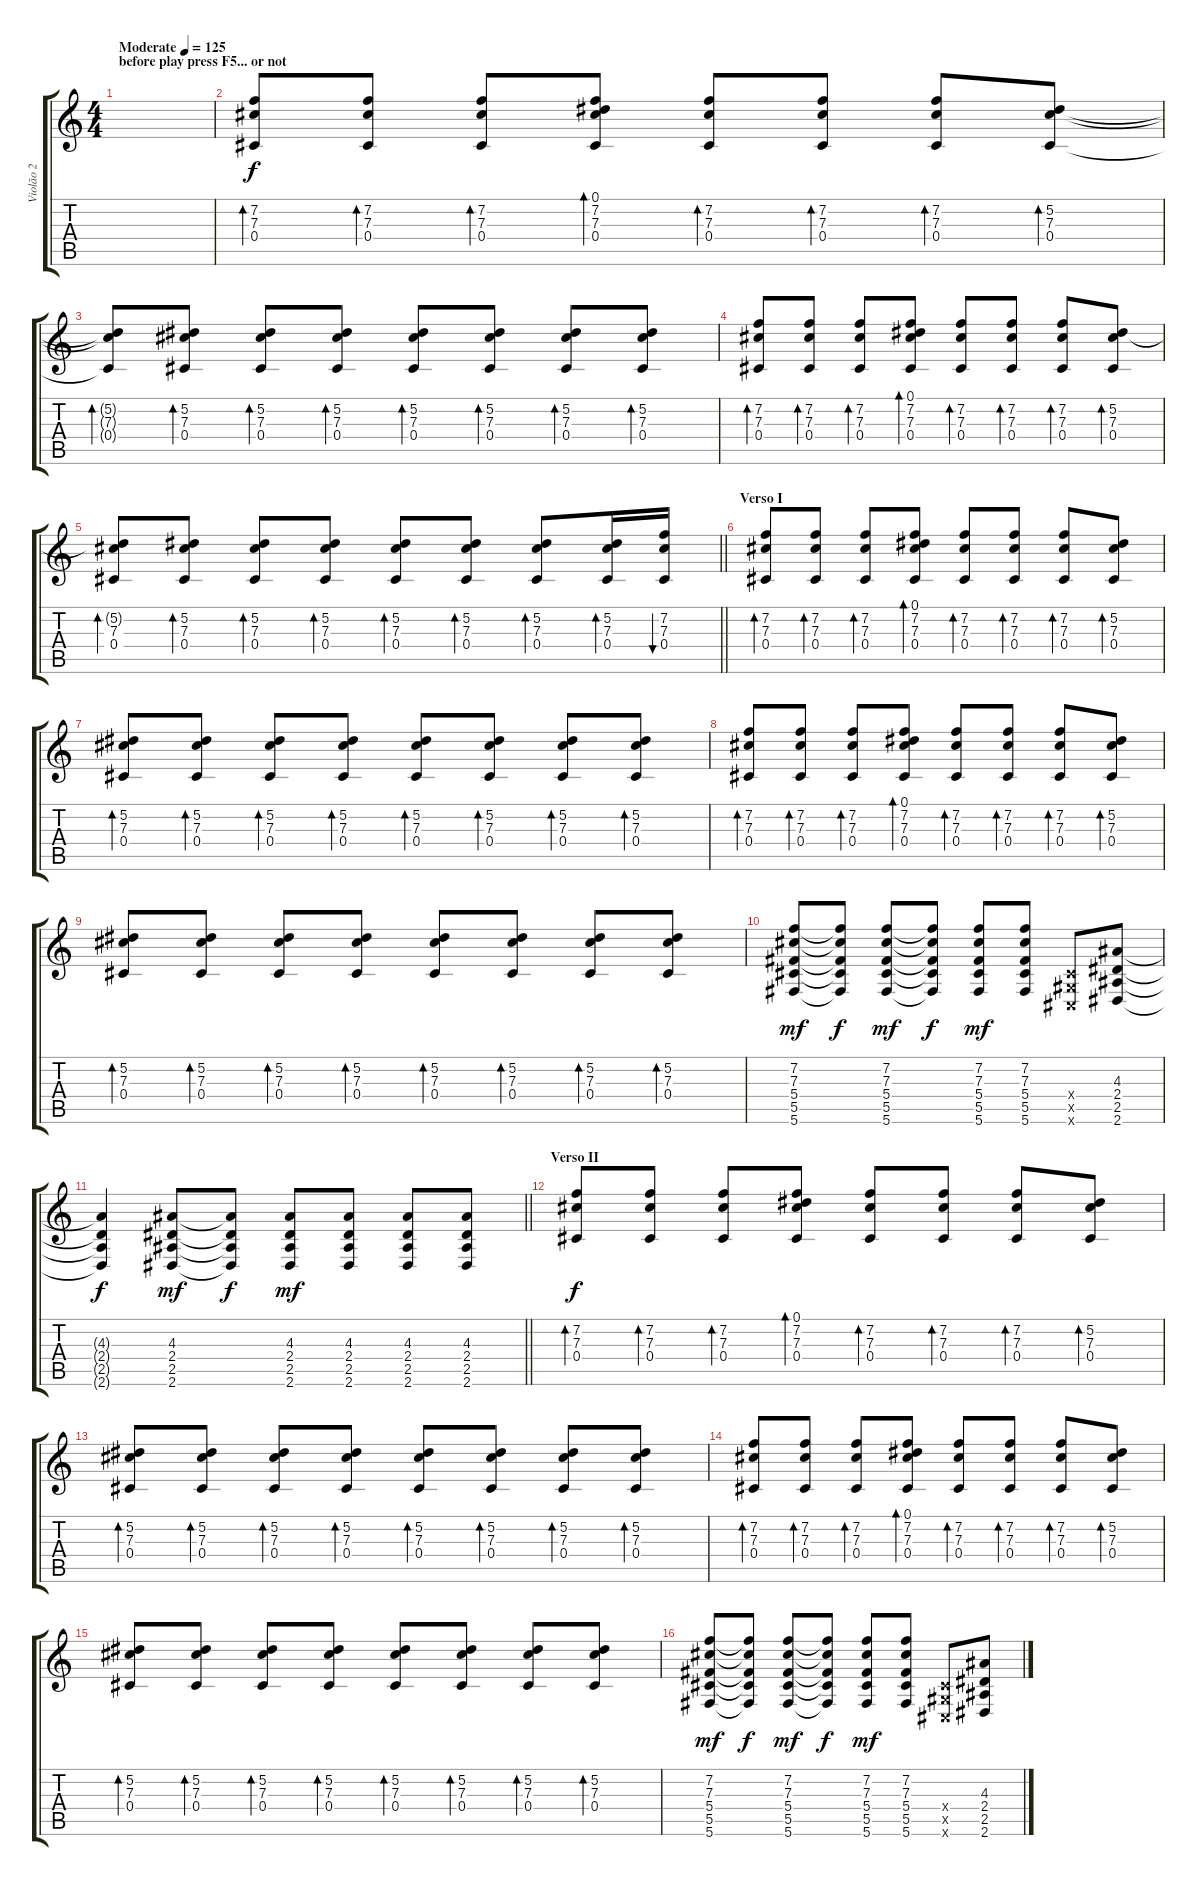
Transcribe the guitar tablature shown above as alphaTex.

\track ("Violão 2" "Violão 2") {instrument acousticguitarsteel}
\staff {score tabs}
\tuning (Eb4 Bb3 Gb3 Db3 Ab2 Db2) {hide}
\ts (4 4)
\section ("" "before play press F5... or not")
\tempo (125 "Moderate")
\clef g2
\ks c
|
(7.2 7.3 0.4).8{bd 60} (7.2 7.3 0.4).8{bd 60} (7.2 7.3 0.4).8{bd 60} (0.1 7.2 7.3 0.4).8{bd 60} (7.2 7.3 0.4).8{bd 60} (7.2 7.3 0.4).8{bd 60} (7.2 7.3 0.4).8{bd 60} (5.2 7.3 0.4).8{bd 60} |
(5.2{t} 7.3{t} 0.4{t}).8{bd 60} (5.2 7.3 0.4).8{bd 60} (5.2 7.3 0.4).8{bd 60} (5.2 7.3 0.4).8{bd 60} (5.2 7.3 0.4).8{bd 60} (5.2 7.3 0.4).8{bd 60} (5.2 7.3 0.4).8{bd 60} (5.2 7.3 0.4).8{bd 60} |
(7.2 7.3 0.4).8{bd 60} (7.2 7.3 0.4).8{bd 60} (7.2 7.3 0.4).8{bd 60} (0.1 7.2 7.3 0.4).8{bd 60} (7.2 7.3 0.4).8{bd 60} (7.2 7.3 0.4).8{bd 60} (7.2 7.3 0.4).8{bd 60} (5.2 7.3 0.4).8{bd 60} |
\barLineRight lightlight
(5.2{t} 7.3 0.4).8{bd 60} (5.2 7.3 0.4).8{bd 60} (5.2 7.3 0.4).8{bd 60} (5.2 7.3 0.4).8{bd 60} (5.2 7.3 0.4).8{bd 60} (5.2 7.3 0.4).8{bd 60} (5.2 7.3 0.4).8{bd 60} (5.2 7.3 0.4).16{bd 60} (7.2 7.3 0.4).16{bu 60} |
\section ("" "Verso I")
(7.2 7.3 0.4).8{bd 60} (7.2 7.3 0.4).8{bd 60} (7.2 7.3 0.4).8{bd 60} (0.1 7.2 7.3 0.4).8{bd 60} (7.2 7.3 0.4).8{bd 60} (7.2 7.3 0.4).8{bd 60} (7.2 7.3 0.4).8{bd 60} (5.2 7.3 0.4).8{bd 60} |
(5.2 7.3 0.4).8{bd 60} (5.2 7.3 0.4).8{bd 60} (5.2 7.3 0.4).8{bd 60} (5.2 7.3 0.4).8{bd 60} (5.2 7.3 0.4).8{bd 60} (5.2 7.3 0.4).8{bd 60} (5.2 7.3 0.4).8{bd 60} (5.2 7.3 0.4).8{bd 60} |
(7.2 7.3 0.4).8{bd 60} (7.2 7.3 0.4).8{bd 60} (7.2 7.3 0.4).8{bd 60} (0.1 7.2 7.3 0.4).8{bd 60} (7.2 7.3 0.4).8{bd 60} (7.2 7.3 0.4).8{bd 60} (7.2 7.3 0.4).8{bd 60} (5.2 7.3 0.4).8{bd 60} |
(5.2 7.3 0.4).8{bd 60} (5.2 7.3 0.4).8{bd 60} (5.2 7.3 0.4).8{bd 60} (5.2 7.3 0.4).8{bd 60} (5.2 7.3 0.4).8{bd 60} (5.2 7.3 0.4).8{bd 60} (5.2 7.3 0.4).8{bd 60} (5.2 7.3 0.4).8{bd 60} |
(7.2 7.3 5.4 5.5 5.6).8{dy mf} (7.2{t} 7.3{t} 5.4{t} 5.5{t} 5.6{t}).8{dy f} (7.2 7.3 5.4 5.5 5.6).8{dy mf} (7.2{t} 7.3{t} 5.4{t} 5.5{t} 5.6{t}).8{dy f} (7.2 7.3 5.4 5.5 5.6).8{dy mf} (7.2 7.3 5.4 5.5 5.6).8 (0.4{x} 0.5{x} 0.6{x}).8 (4.3 2.4 2.5 2.6).8 |
\barLineRight lightlight
(4.3{t} 2.4{t} 2.5{t} 2.6{t}).4{dy f} (4.3 2.4 2.5 2.6).8{dy mf} (4.3{t} 2.4{t} 2.5{t} 2.6{t}).8{dy f} (4.3 2.4 2.5 2.6).8{dy mf} (4.3 2.4 2.5 2.6).8 (4.3 2.4 2.5 2.6).8 (4.3 2.4 2.5 2.6).8 |
\section ("" "Verso II")
(7.2 7.3 0.4).8{bd 60 dy f} (7.2 7.3 0.4).8{bd 60} (7.2 7.3 0.4).8{bd 60} (0.1 7.2 7.3 0.4).8{bd 60} (7.2 7.3 0.4).8{bd 60} (7.2 7.3 0.4).8{bd 60} (7.2 7.3 0.4).8{bd 60} (5.2 7.3 0.4).8{bd 60} |
(5.2 7.3 0.4).8{bd 60} (5.2 7.3 0.4).8{bd 60} (5.2 7.3 0.4).8{bd 60} (5.2 7.3 0.4).8{bd 60} (5.2 7.3 0.4).8{bd 60} (5.2 7.3 0.4).8{bd 60} (5.2 7.3 0.4).8{bd 60} (5.2 7.3 0.4).8{bd 60} |
(7.2 7.3 0.4).8{bd 60} (7.2 7.3 0.4).8{bd 60} (7.2 7.3 0.4).8{bd 60} (0.1 7.2 7.3 0.4).8{bd 60} (7.2 7.3 0.4).8{bd 60} (7.2 7.3 0.4).8{bd 60} (7.2 7.3 0.4).8{bd 60} (5.2 7.3 0.4).8{bd 60} |
(5.2 7.3 0.4).8{bd 60} (5.2 7.3 0.4).8{bd 60} (5.2 7.3 0.4).8{bd 60} (5.2 7.3 0.4).8{bd 60} (5.2 7.3 0.4).8{bd 60} (5.2 7.3 0.4).8{bd 60} (5.2 7.3 0.4).8{bd 60} (5.2 7.3 0.4).8{bd 60} |
(7.2 7.3 5.4 5.5 5.6).8{dy mf} (7.2{t} 7.3{t} 5.4{t} 5.5{t} 5.6{t}).8{dy f} (7.2 7.3 5.4 5.5 5.6).8{dy mf} (7.2{t} 7.3{t} 5.4{t} 5.5{t} 5.6{t}).8{dy f} (7.2 7.3 5.4 5.5 5.6).8{dy mf} (7.2 7.3 5.4 5.5 5.6).8 (0.4{x} 0.5{x} 0.6{x}).8 (4.3 2.4 2.5 2.6).8
